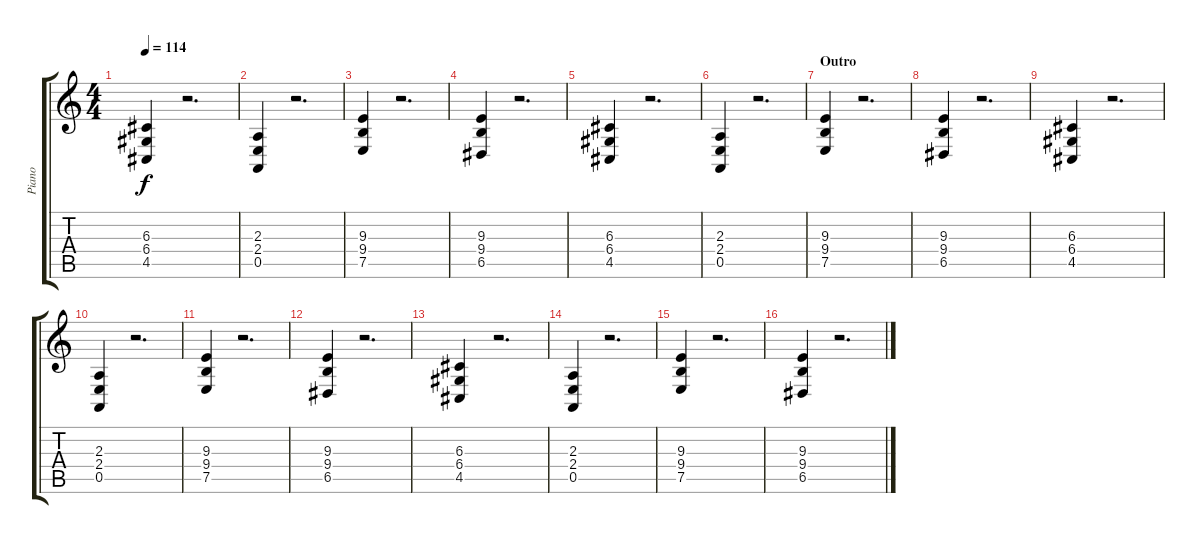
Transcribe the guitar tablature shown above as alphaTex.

\track ("Piano" "Piano") {instrument acousticgrandpiano}
\staff {score tabs}
\tuning (E4 B3 G3 D3 A2 E2) {hide}
\ts (4 4)
\tempo 114
\clef g2
\ks c
(6.3 6.4 4.5).4{dy f} r.2{d} |
(2.3 2.4 0.5).4 r.2{d} |
(9.3 9.4 7.5).4 r.2{d} |
(9.3 9.4 6.5).4 r.2{d} |
(6.3 6.4 4.5).4 r.2{d} |
(2.3 2.4 0.5).4 r.2{d} |
\section ("" "Outro")
(9.3 9.4 7.5).4 r.2{d} |
(9.3 9.4 6.5).4 r.2{d} |
(6.3 6.4 4.5).4 r.2{d} |
(2.3 2.4 0.5).4 r.2{d} |
(9.3 9.4 7.5).4 r.2{d} |
(9.3 9.4 6.5).4 r.2{d} |
(6.3 6.4 4.5).4 r.2{d} |
(2.3 2.4 0.5).4 r.2{d} |
(9.3 9.4 7.5).4 r.2{d} |
(9.3 9.4 6.5).4 r.2{d}
